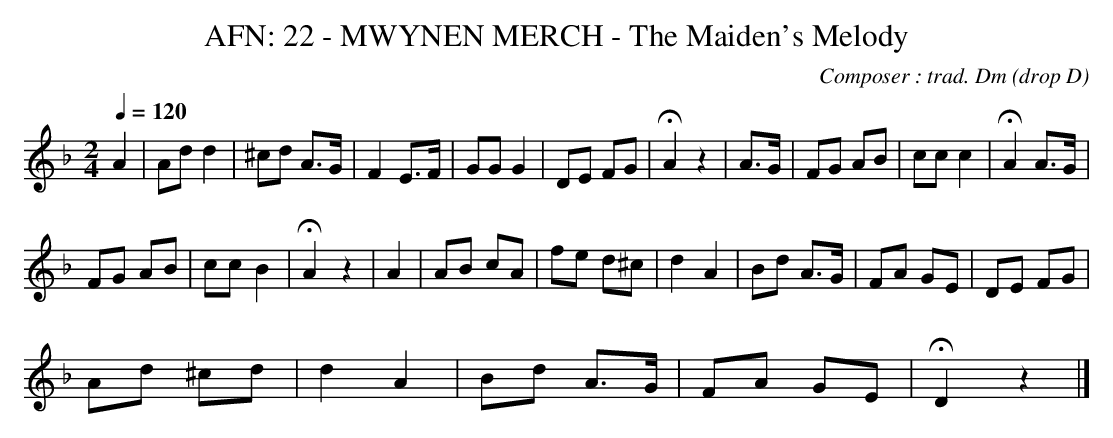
X:1
T:AFN: 22 - MWYNEN MERCH - The Maiden's Melody
C:Composer : trad. Dm (drop D)
Q:1/4=120
V:1
M:2/4
L:1/16
K:Dm
A4 |A2d2 d4 |^c2d2 A3G |F4 E3F |G2G2 G4 |D2E2 F2G2 |HA4 z4 |A3G |F2G2 A2B2 |c2c2 c4 |HA4 A3G |
F2G2 A2B2 |c2c2 B4 |HA4 z4 |A4 |A2B2 c2A2 |f2e2 d2^c2 |d4 A4 |B2d2 A3G |F2A2 G2E2 |D2E2 F2G2 |
A2d2 ^c2d2 |d4 A4 |B2d2 A3G |F2A2 G2E2 |HD4 z4 |]
